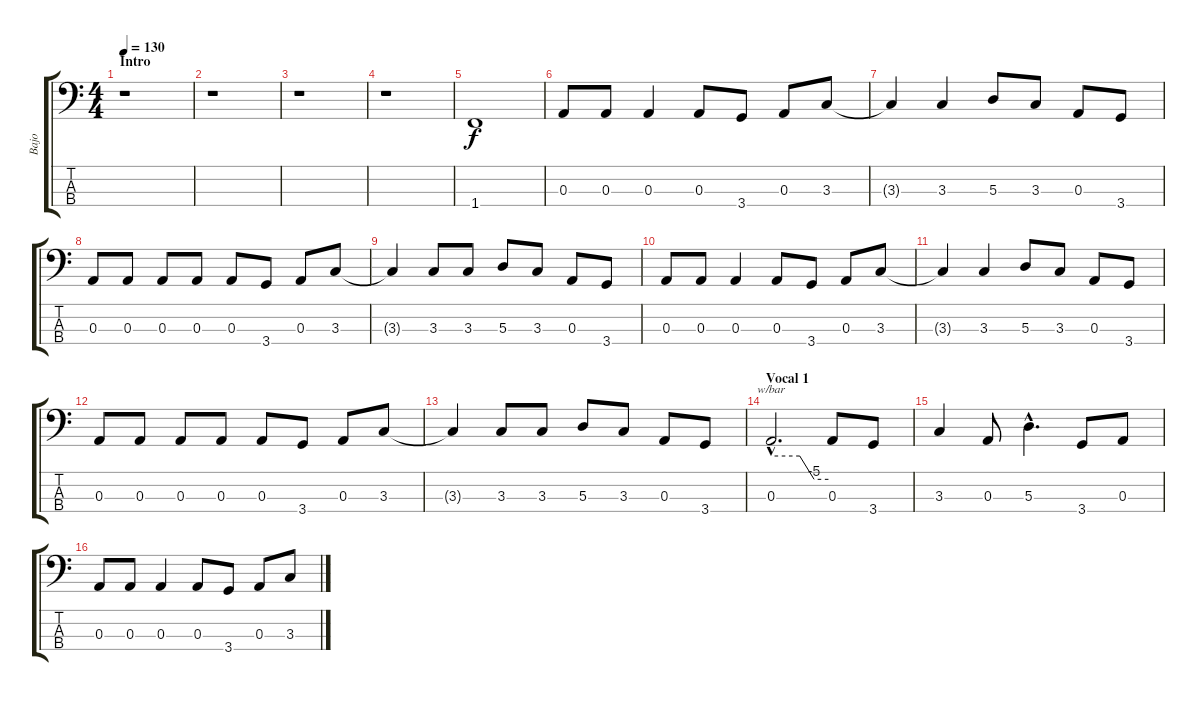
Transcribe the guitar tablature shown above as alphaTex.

\track ("Bajo" "Bajo") {instrument electricbasspick}
\staff {score tabs}
\tuning (G2 D2 A1 E1) {hide}
\ts (4 4)
\section ("" "Intro")
\tempo 130
\clef f4
\ks c
r.1{dy f instrument electricbasspick} |
r.1 |
r.1 |
r.1 |
1.4.1 |
0.3.8 0.3.8 0.3.4 0.3.8 3.4.8 0.3.8 3.3.8 |
3.3{t}.4 3.3.4 5.3.8 3.3.8 0.3.8 3.4.8 |
0.3.8 0.3.8 0.3.8 0.3.8 0.3.8 3.4.8 0.3.8 3.3.8 |
3.3{t}.4 3.3.8 3.3.8 5.3.8 3.3.8 0.3.8 3.4.8 |
0.3.8 0.3.8 0.3.4 0.3.8 3.4.8 0.3.8 3.3.8 |
3.3{t}.4 3.3.4 5.3.8 3.3.8 0.3.8 3.4.8 |
0.3.8 0.3.8 0.3.8 0.3.8 0.3.8 3.4.8 0.3.8 3.3.8 |
3.3{t}.4 3.3.8 3.3.8 5.3.8 3.3.8 0.3.8 3.4.8 |
\section ("" "Vocal 1")
0.3{hac}.2{d tbe (custom default 0 0 30 0 45 -20 60 -20)} 0.3.8 3.4.8 |
3.3.4 0.3.8 5.3{hac}.4{d} 3.4.8 0.3.8 |
0.3.8 0.3.8 0.3.4 0.3.8 3.4.8 0.3.8 3.3.8
